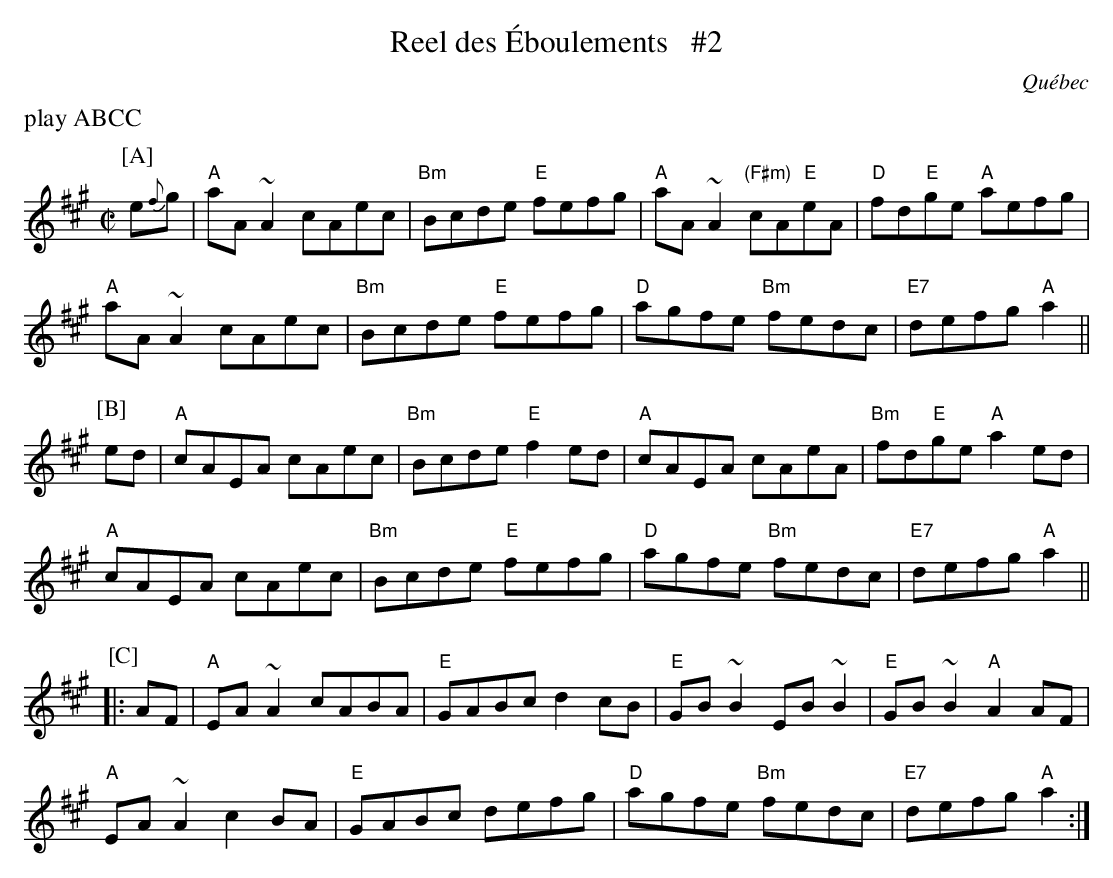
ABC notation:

X:1
T:Reel des \'Eboulements   #2
O:Qu\'ebec
M:C|
L:1/8
K:A
%%text play ABCC
P:[A]
e{f}g |\
"A"aA~A2 cAec | "Bm"Bcde "E"fefg | "A"aA~A2 "(F#m)"cA"E"eA | "D"fd"E"ge "A"aefg |
"A"aA~A2 cAec | "Bm"Bcde "E"fefg | "D"agfe "Bm"fedc | "E7"defg "A"a2 ||
P:[B]
ed |\
"A"cAEA cAec | "Bm"Bcde "E"f2ed | "A"cAEA cAeA | "Bm"fd"E"ge "A"a2ed |
"A"cAEA cAec | "Bm"Bcde "E"fefg | "D"agfe "Bm"fedc | "E7"defg "A"a2 ||
P:[C]
|: AF |\
"A"EA~A2 cABA | "E"GABc d2cB | "E"GB~B2 EB~B2 | "E"GB~B2 "A"A2AF |
"A"EA~A2 c2BA | "E"GABc defg | "D"agfe "Bm"fedc | "E7"defg "A"a2 :|
